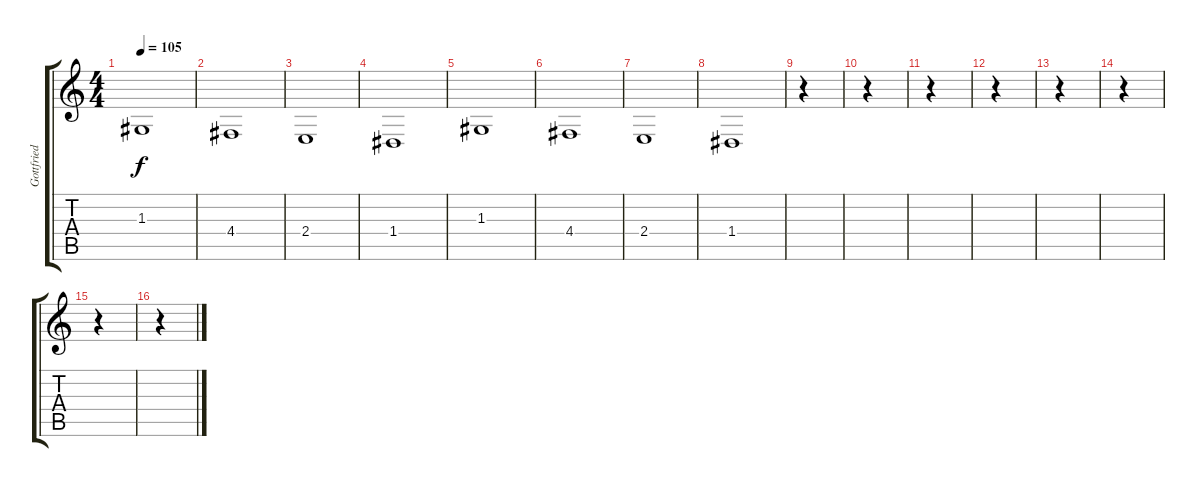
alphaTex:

\track ("Gottfried Koch (Keyboards)" "Gottfried ") {instrument frenchhorn}
\staff {score tabs}
\tuning (E4 B3 G3 D3 A2 E2) {hide}
\ts (4 4)
\tempo 105
\clef g2
\ks c
1.3.1{dy f} |
4.4.1 |
2.4.1 |
1.4.1 |
1.3.1 |
4.4.1 |
2.4.1 |
1.4.1 |
r.4 |
r.4 |
r.4 |
r.4 |
r.4 |
r.4 |
r.4 |
r.4
